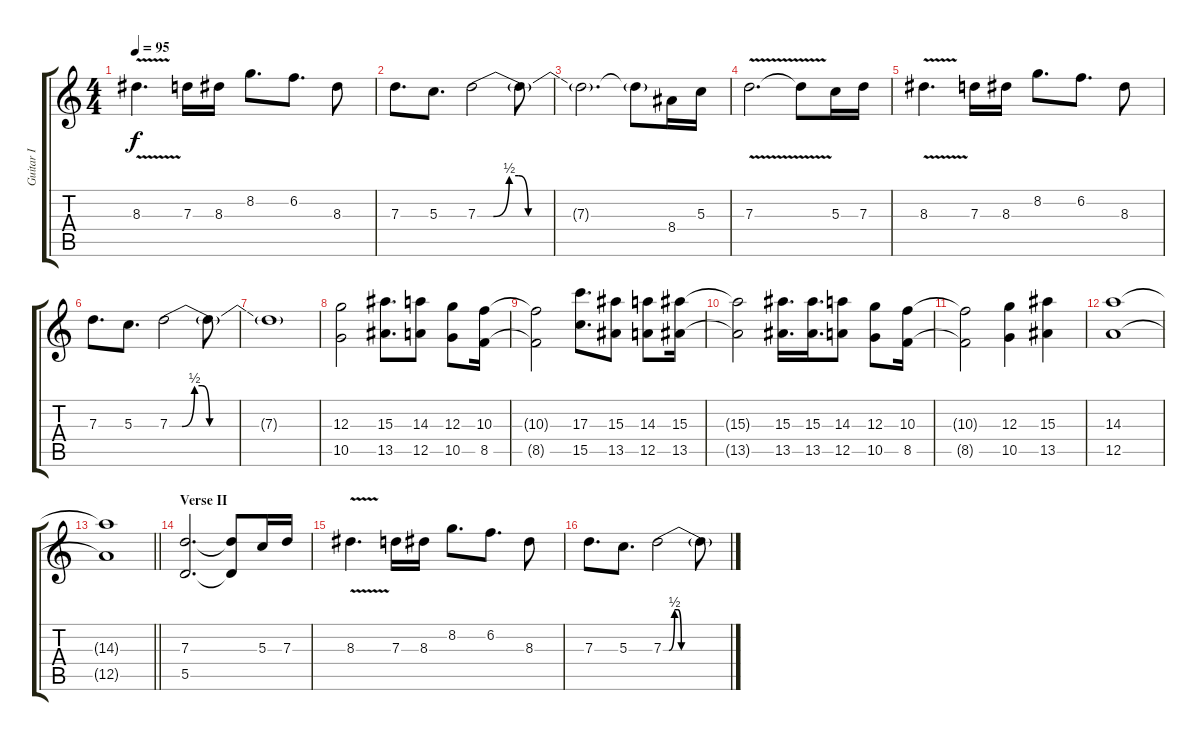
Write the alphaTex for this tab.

\track ("Guitar I" "Guitar I") {instrument overdrivenguitar}
\staff {score tabs}
\tuning (E4 B3 G3 D3 A2 E2) {hide}
\ts (4 4)
\tempo 95
\clef g2
\ks c
8.3{v}.4{d dy f} 7.3.16 8.3.16 8.2.8{d} 6.2.8{d} 8.3.8 |
7.3.8{d} 5.3.8{d} 7.3{be (custom 0 0 5 0 10 2 13 2 16 0 60 0)}.2 7.3{t}.8 |
7.3{t}.2{d} 7.3{t}.8 8.4.16 5.3.16 |
7.3{v}.2{d} 7.3{t}.8 5.3.16 7.3.16 |
8.3{v}.4{d} 7.3.16 8.3.16 8.2.8{d} 6.2.8{d} 8.3.8 |
7.3.8{d} 5.3.8{d} 7.3{be (custom 0 0 5 0 10 2 13 2 16 0 60 0)}.2 7.3{t}.8 |
7.3{t}.1 |
(12.3 10.5).2 (15.3 13.5).8{d} (14.3 12.5).8 (12.3 10.5).8 (10.3 8.5).16 |
(10.3{t} 8.5{t}).2 (17.3 15.5).8{d} (15.3 13.5).8 (14.3 12.5).8 (15.3 13.5).16 |
(15.3{t} 13.5{t}).2 (15.3 13.5).16{d} (15.3 13.5).16{d} (14.3 12.5).8 (12.3 10.5).8 (10.3 8.5).16 |
(10.3{t} 8.5{t}).2 (12.3 10.5).4 (15.3 13.5).4 |
(14.3 12.5).1 |
\barLineRight lightlight
(14.3{t} 12.5{t}).1 |
\section ("" "Verse II")
(7.3 5.5).2{d} (7.3{t} 5.5{t}).8 5.3.16 7.3.16 |
8.3{v}.4{d} 7.3.16 8.3.16 8.2.8{d} 6.2.8{d} 8.3.8 |
7.3.8{d} 5.3.8{d} 7.3{be (custom 0 0 5 0 10 2 13 2 16 0 60 0)}.2 7.3{t}.8
